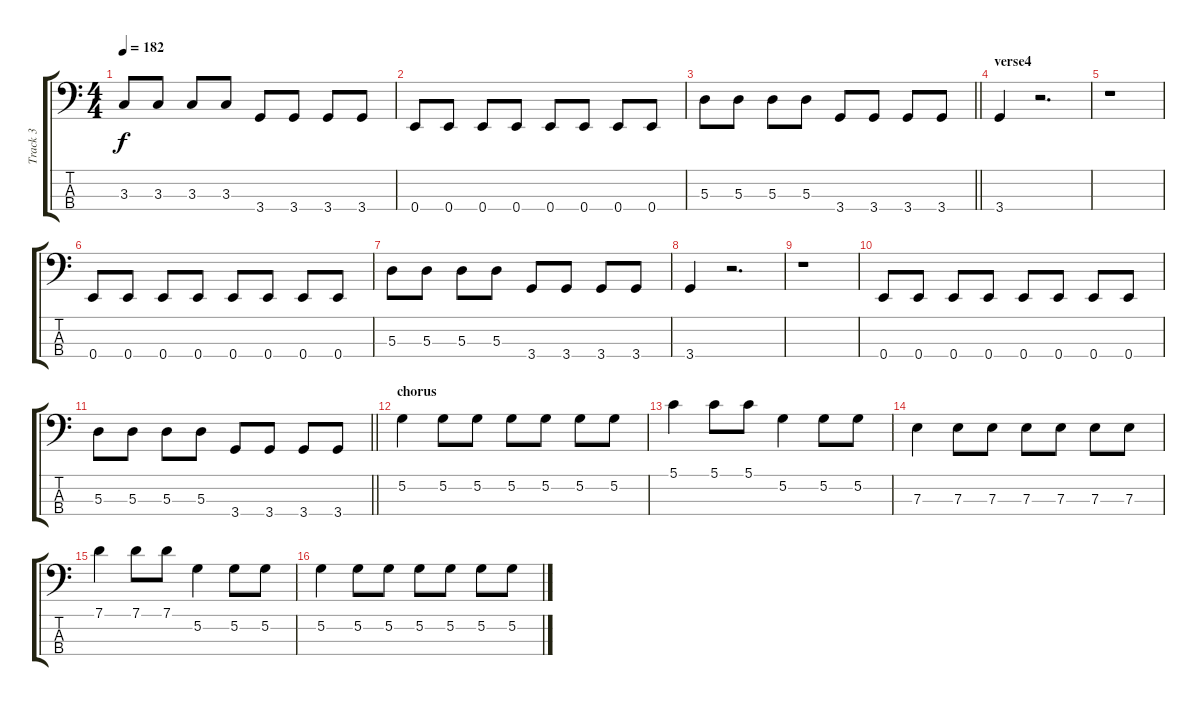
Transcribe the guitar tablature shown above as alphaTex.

\track ("Track 3" "Track 3") {instrument electricbasspick}
\staff {score tabs}
\tuning (G2 D2 A1 E1) {hide}
\ts (4 4)
\tempo 182
\clef f4
\ks c
3.3.8{dy f} 3.3.8 3.3.8 3.3.8 3.4.8 3.4.8 3.4.8 3.4.8 |
0.4.8 0.4.8 0.4.8 0.4.8 0.4.8 0.4.8 0.4.8 0.4.8 |
\barLineRight lightlight
5.3.8 5.3.8 5.3.8 5.3.8 3.4.8 3.4.8 3.4.8 3.4.8 |
\section ("" "verse4")
3.4.4 r.2{d} |
r.1 |
0.4.8 0.4.8 0.4.8 0.4.8 0.4.8 0.4.8 0.4.8 0.4.8 |
5.3.8 5.3.8 5.3.8 5.3.8 3.4.8 3.4.8 3.4.8 3.4.8 |
3.4.4 r.2{d} |
r.1 |
0.4.8 0.4.8 0.4.8 0.4.8 0.4.8 0.4.8 0.4.8 0.4.8 |
\barLineRight lightlight
5.3.8 5.3.8 5.3.8 5.3.8 3.4.8 3.4.8 3.4.8 3.4.8 |
\section ("" "chorus")
5.2.4 5.2.8 5.2.8 5.2.8 5.2.8 5.2.8 5.2.8 |
5.1.4 5.1.8 5.1.8 5.2.4 5.2.8 5.2.8 |
7.3.4 7.3.8 7.3.8 7.3.8 7.3.8 7.3.8 7.3.8 |
7.1.4 7.1.8 7.1.8 5.2.4 5.2.8 5.2.8 |
5.2.4 5.2.8 5.2.8 5.2.8 5.2.8 5.2.8 5.2.8
